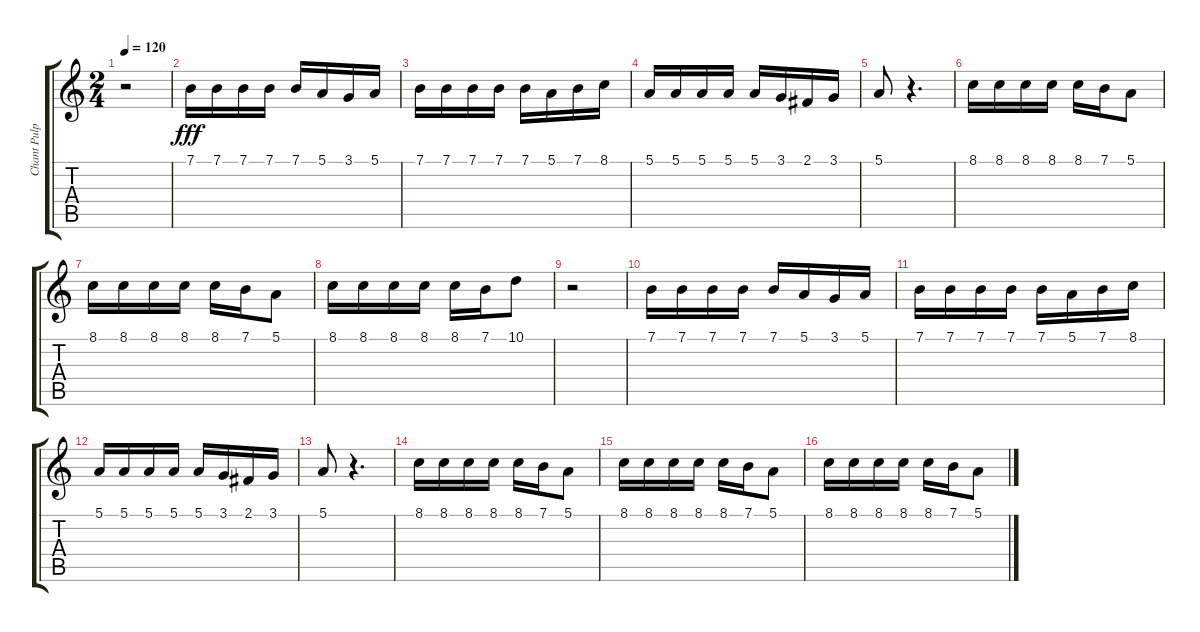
\track ("Chant Pulpul" "Chant Pulp") {instrument tenorsax}
\staff {score tabs}
\tuning (E4 B3 G3 D3 A2 E2) {hide}
\ts (2 4)
\tempo 120
\clef g2
\ks c
r.2{dy fff instrument tenorsax} |
7.1.16 7.1.16 7.1.16 7.1.16 7.1.16 5.1.16 3.1.16 5.1.16 |
7.1.16 7.1.16 7.1.16 7.1.16 7.1.16 5.1.16 7.1.16 8.1.16 |
5.1.16 5.1.16 5.1.16 5.1.16 5.1.16 3.1.16 2.1.16 3.1.16 |
5.1.8 r.4{d} |
8.1.16 8.1.16 8.1.16 8.1.16 8.1.16 7.1.16 5.1.8 |
8.1.16 8.1.16 8.1.16 8.1.16 8.1.16 7.1.16 5.1.8 |
8.1.16 8.1.16 8.1.16 8.1.16 8.1.16 7.1.16 10.1.8 |
r.2 |
7.1.16 7.1.16 7.1.16 7.1.16 7.1.16 5.1.16 3.1.16 5.1.16 |
7.1.16 7.1.16 7.1.16 7.1.16 7.1.16 5.1.16 7.1.16 8.1.16 |
5.1.16 5.1.16 5.1.16 5.1.16 5.1.16 3.1.16 2.1.16 3.1.16 |
5.1.8 r.4{d} |
8.1.16 8.1.16 8.1.16 8.1.16 8.1.16 7.1.16 5.1.8 |
8.1.16 8.1.16 8.1.16 8.1.16 8.1.16 7.1.16 5.1.8 |
8.1.16 8.1.16 8.1.16 8.1.16 8.1.16 7.1.16 5.1.8
